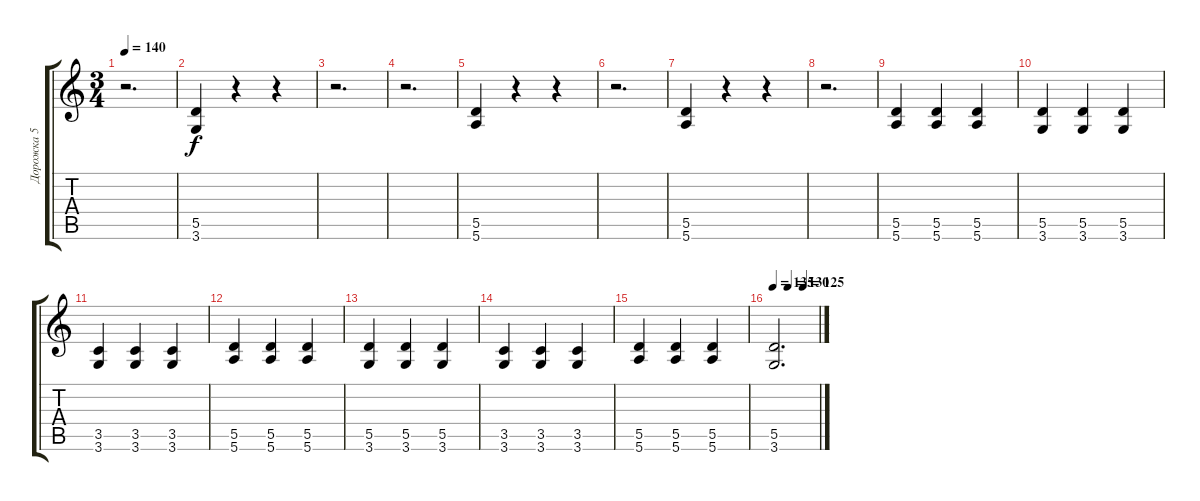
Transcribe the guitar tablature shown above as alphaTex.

\track ("Дорожка 5" "Дорожка 5") {instrument overdrivenguitar}
\staff {score tabs}
\tuning (E4 B3 G3 D3 A2 E2) {hide}
\ts (3 4)
\tempo 140
\clef g2
\ks c
r.2{d dy f} |
(5.5 3.6).4 r.4 r.4 |
r.2{d} |
r.2{d} |
(5.5 5.6).4 r.4 r.4 |
r.2{d} |
(5.5 5.6).4 r.4 r.4 |
r.2{d} |
(5.5 5.6).4 (5.5 5.6).4 (5.5 5.6).4 |
(5.5 3.6).4 (5.5 3.6).4 (5.5 3.6).4 |
(3.5 3.6).4 (3.5 3.6).4 (3.5 3.6).4 |
(5.5 5.6).4 (5.5 5.6).4 (5.5 5.6).4 |
(5.5 3.6).4 (5.5 3.6).4 (5.5 3.6).4 |
(3.5 3.6).4 (3.5 3.6).4 (3.5 3.6).4 |
(5.5 5.6).4 (5.5 5.6).4 (5.5 5.6).4 |
\tempo 135
\tempo (130 0.3333333333333333)
\tempo (125 0.6666666666666666)
(5.5 3.6).2{d}
